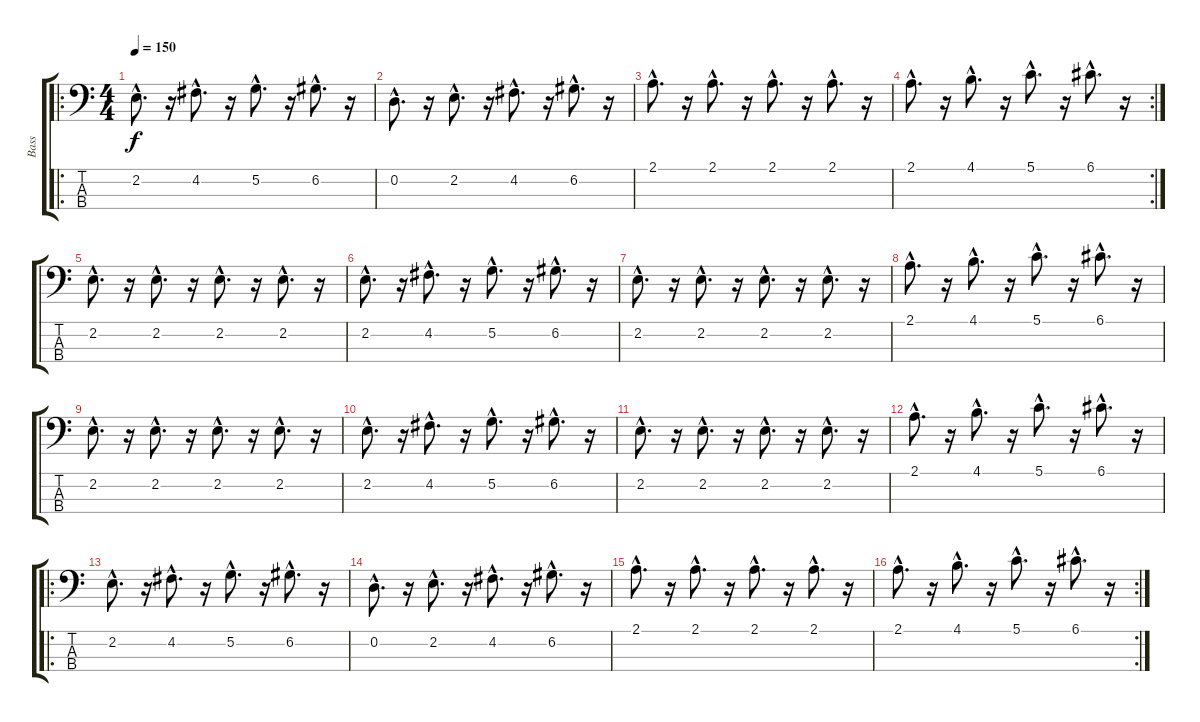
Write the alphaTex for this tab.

\track ("Bass" "Bass") {instrument electricbassfinger}
\staff {score tabs}
\tuning (G2 D2 A1 E1) {hide}
\ro
\ts (4 4)
\section ("" "")
\tempo 150
\clef f4
\ks c
2.2{hac}.8{d dy f} r.16 4.2{hac}.8{d} r.16 5.2{hac}.8{d} r.16 6.2{hac}.8{d} r.16 |
0.2{hac}.8{d} r.16 2.2{hac}.8{d} r.16 4.2{hac}.8{d} r.16 6.2{hac}.8{d} r.16 |
2.1{hac}.8{d} r.16 2.1{hac}.8{d} r.16 2.1{hac}.8{d} r.16 2.1{hac}.8{d} r.16 |
\rc 2
2.1{hac}.8{d} r.16 4.1{hac}.8{d} r.16 5.1{hac}.8{d} r.16 6.1{hac}.8{d} r.16 |
\section ("" " ")
2.2{hac}.8{d} r.16 2.2{hac}.8{d} r.16 2.2{hac}.8{d} r.16 2.2{hac}.8{d} r.16 |
2.2{hac}.8{d} r.16 4.2{hac}.8{d} r.16 5.2{hac}.8{d} r.16 6.2{hac}.8{d} r.16 |
2.2{hac}.8{d} r.16 2.2{hac}.8{d} r.16 2.2{hac}.8{d} r.16 2.2{hac}.8{d} r.16 |
2.1{hac}.8{d} r.16 4.1{hac}.8{d} r.16 5.1{hac}.8{d} r.16 6.1{hac}.8{d} r.16 |
2.2{hac}.8{d} r.16 2.2{hac}.8{d} r.16 2.2{hac}.8{d} r.16 2.2{hac}.8{d} r.16 |
2.2{hac}.8{d} r.16 4.2{hac}.8{d} r.16 5.2{hac}.8{d} r.16 6.2{hac}.8{d} r.16 |
2.2{hac}.8{d} r.16 2.2{hac}.8{d} r.16 2.2{hac}.8{d} r.16 2.2{hac}.8{d} r.16 |
2.1{hac}.8{d} r.16 4.1{hac}.8{d} r.16 5.1{hac}.8{d} r.16 6.1{hac}.8{d} r.16 |
\ro
\section ("" "")
2.2{hac}.8{d} r.16 4.2{hac}.8{d} r.16 5.2{hac}.8{d} r.16 6.2{hac}.8{d} r.16 |
0.2{hac}.8{d} r.16 2.2{hac}.8{d} r.16 4.2{hac}.8{d} r.16 6.2{hac}.8{d} r.16 |
2.1{hac}.8{d} r.16 2.1{hac}.8{d} r.16 2.1{hac}.8{d} r.16 2.1{hac}.8{d} r.16 |
\rc 2
2.1{hac}.8{d} r.16 4.1{hac}.8{d} r.16 5.1{hac}.8{d} r.16 6.1{hac}.8{d} r.16
